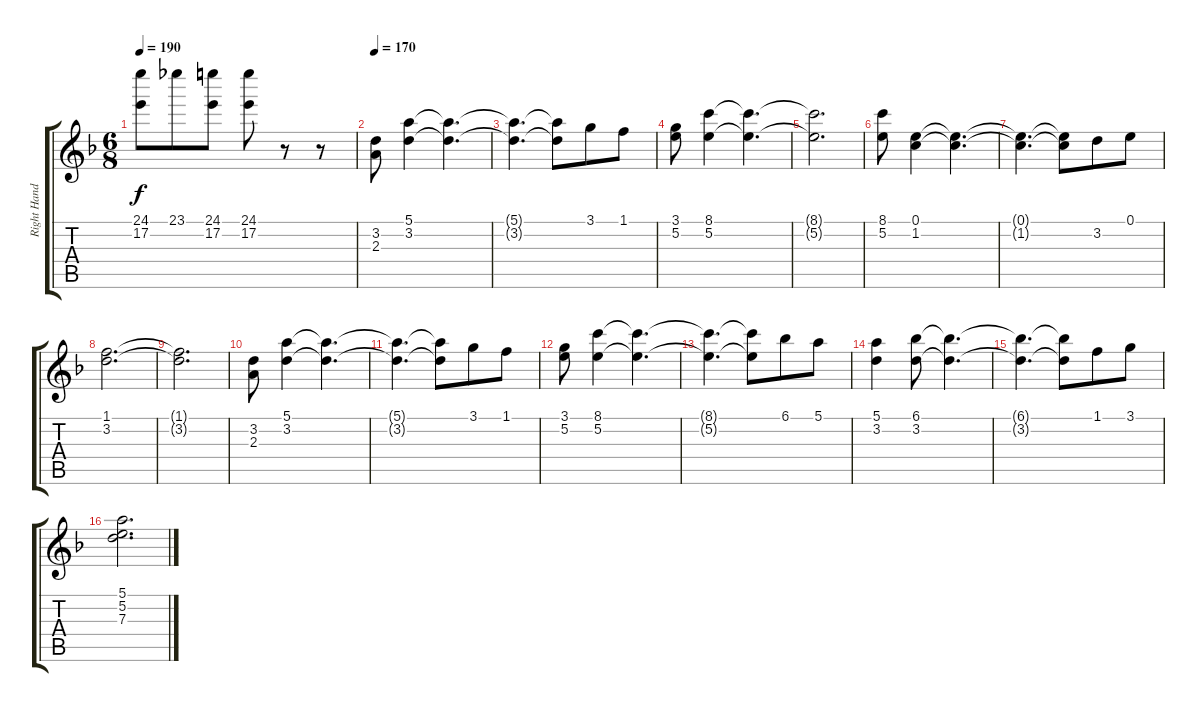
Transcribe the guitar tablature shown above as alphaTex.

\track ("Right Hand" "Right Hand") {instrument acousticguitarsteel}
\staff {score tabs}
\tuning (E4 B3 G3 D3 A2 E2) {hide}
\ts (6 8)
\tempo 190
\clef g2
\ks f
(24.1 17.2).8{dy f} 23.1.8 (24.1 17.2).8 (24.1 17.2).8 r.8 r.8 |
\tempo 170
(3.2 2.3).8{beam Down} (5.1 3.2).4 (5.1{t} 3.2{t}).4{d} |
(5.1{t} 3.2{t}).4{d} (5.1{t} 3.2{t}).8 3.1.8 1.1.8 |
(3.1 5.2).8 (8.1 5.2).4 (8.1{t} 5.2{t}).4{d} |
(8.1{t} 5.2{t}).2{d} |
(8.1 5.2).8 (0.1 1.2).4 (0.1{t} 1.2{t}).4{d} |
(0.1{t} 1.2{t}).4{d} (0.1{t} 1.2{t}).8 3.2.8 0.1.8 |
(1.1 3.2).2{d} |
(1.1{t} 3.2{t}).2{d} |
(3.2 2.3).8 (5.1 3.2).4 (5.1{t} 3.2{t}).4{d} |
(5.1{t} 3.2{t}).4{d} (5.1{t} 3.2{t}).8 3.1.8 1.1.8 |
(3.1 5.2).8 (8.1 5.2).4 (8.1{t} 5.2{t}).4{d} |
(8.1{t} 5.2{t}).4{d} (8.1{t} 5.2{t}).8 6.1.8 5.1.8 |
(5.1 3.2).4 (6.1 3.2).8 (6.1{t} 3.2{t}).4{d} |
(6.1{t} 3.2{t}).4{d} (6.1{t} 3.2{t}).8 1.1.8 3.1.8 |
(5.1 5.2 7.3).2{d}
